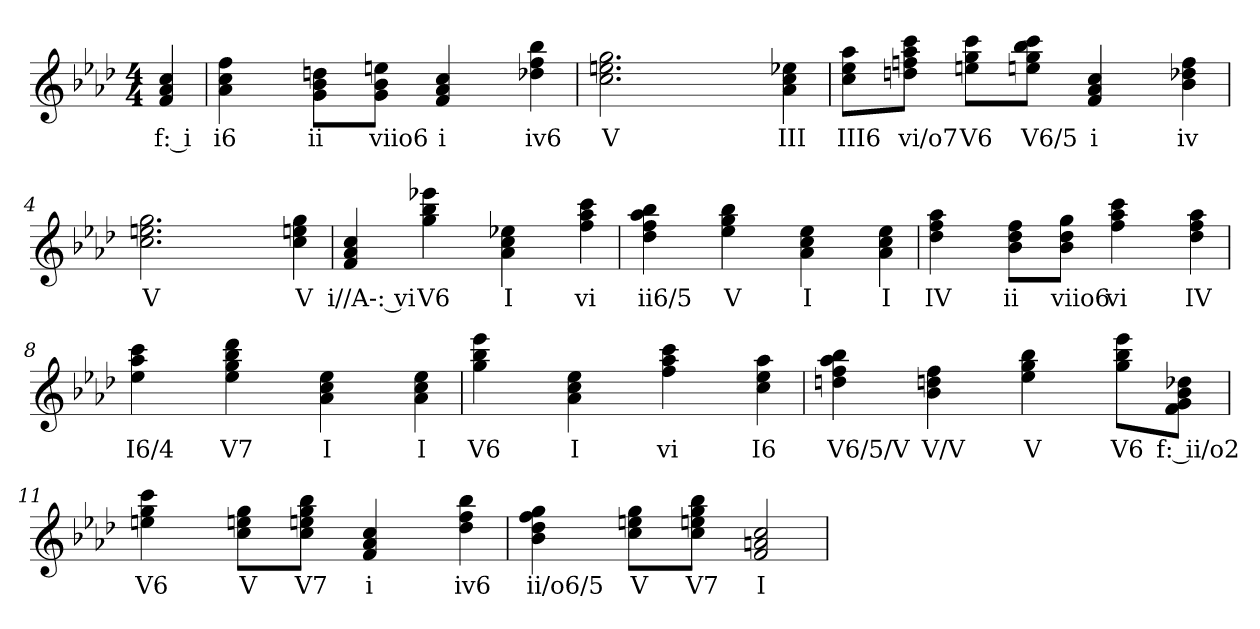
**kern	**text
*part1	*part1
*staff1	*staff1
*k[b-e-a-d-]	*
*f:	*
*M4/4	*
=	=
4f 4a- 4cc	f: i
=1	=1
4a- 4cc 4ff	i6
4ryy	.
8g 8b- 8ddnL	ii
8ryy	.
8g 8b- 8eenJ	viio6
8ryy	.
4f 4a- 4cc	i
4ryy	.
4dd-X 4ff 4bb-	iv6
=2	=2
2.cc 2.een 2.gg	V
2.ryy	.
4a- 4cc 4ee-X	III
=3	=3
8cc 8ee- 8aa-L	III6
8ryy	.
8ddn 8ffn 8aa- 8cccJ	vi/o7
8ryy	.
8een 8gg 8cccL	V6
8ryy	.
8een 8gg 8bb- 8cccJ	V6/5
8ryy	.
4f 4a- 4cc	i
4ryy	.
4b- 4dd-X 4ff	iv
=4	=4
2.cc 2.een 2.gg	V
2.ryy	.
4cc 4een 4gg	V
=5	=5
4f 4a- 4cc	i//A-: vi
4ryy	.
4gg 4bb- 4eee-X	V6
4ryy	.
4a- 4cc 4ee-X	I
4ryy	.
4ff 4aa- 4ccc	vi
=6	=6
4dd- 4ff 4aa- 4bb-	ii6/5
4ryy	.
4ee- 4gg 4bb-	V
4ryy	.
4a- 4cc 4ee-	I
4ryy	.
4a- 4cc 4ee-	I
=7	=7
4dd- 4ff 4aa-	IV
4ryy	.
8b- 8dd- 8ffL	ii
8ryy	.
8b- 8dd- 8ggJ	viio6
8ryy	.
4ff 4aa- 4ccc	vi
4ryy	.
4dd- 4ff 4aa-	IV
=8	=8
4ee- 4aa- 4ccc	I6/4
4ryy	.
4ee- 4gg 4bb- 4ddd-	V7
4ryy	.
4a- 4cc 4ee-	I
4ryy	.
4a- 4cc 4ee-	I
=9	=9
4gg 4bb- 4eee-	V6
4ryy	.
4a- 4cc 4ee-	I
4ryy	.
4ff 4aa- 4ccc	vi
4ryy	.
4cc 4ee- 4aa-	I6
=10	=10
4ddn 4ff 4aa- 4bb-	V6/5/V
4ryy	.
4b- 4ddn 4ff	V/V
4ryy	.
4ee- 4gg 4bb-	V
4ryy	.
8gg 8bb- 8eee-L	V6
8ryy	.
8f 8g 8b- 8dd-XJ	f: ii/o2
=11	=11
4een 4gg 4ccc	V6
4ryy	.
8cc 8een 8ggL	V
8ryy	.
8cc 8een 8gg 8bb-J	V7
8ryy	.
4f 4a- 4cc	i
4ryy	.
4dd- 4ff 4bb-	iv6
=12	=12
4b- 4dd- 4ff 4gg	ii/o6/5
4ryy	.
8cc 8een 8ggL	V
8ryy	.
8cc 8een 8gg 8bb-J	V7
8ryy	.
2f 2an 2cc	I
=	=
*-	*-
